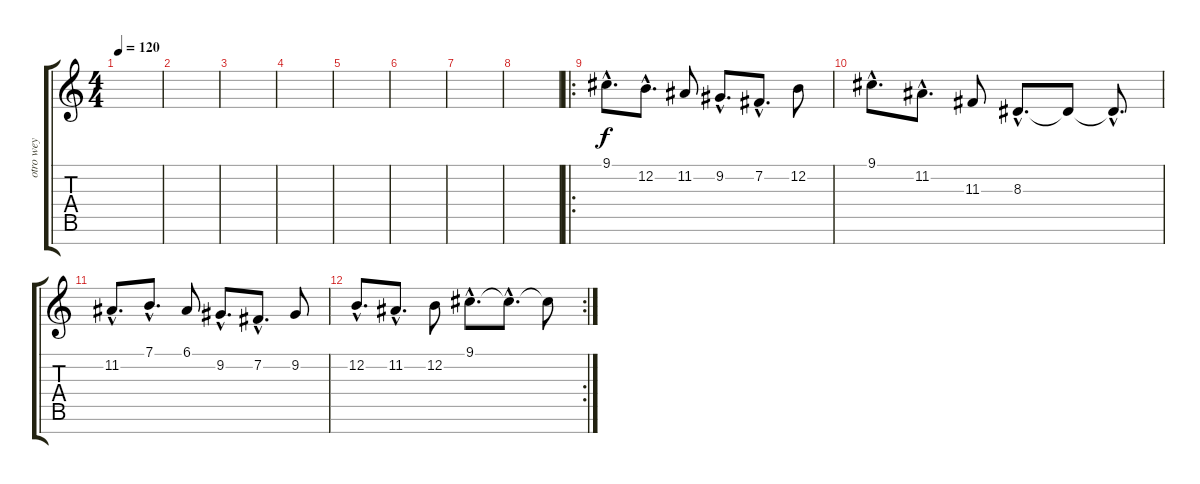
\track ("otro wey" "otro wey") {instrument violin}
\staff {score tabs}
\tuning (E4 B3 G3 D3 A2 E2 B1) {hide}
\ts (4 4)
\tempo 120
\clef g2
\ks c
|
|
|
|
|
|
|
|
\ro
9.1{hac}.8{d} 12.2{hac}.8{d} 11.2.8 9.2{hac}.8{d} 7.2{hac}.8{d} 12.2.8 |
9.1{hac}.8{d} 11.2{hac}.8{d} 11.3.8 8.3{hac}.8{d} 8.3{t}.8 8.3{hac t}.8{d} |
11.2{hac}.8{d} 7.1{hac}.8{d} 6.1.8 9.2{hac}.8{d} 7.2{hac}.8{d} 9.2.8 |
\rc 2
12.2{hac}.8{d} 11.2{hac}.8{d} 12.2.8 9.1{hac}.8{d} 9.1{hac t}.8{d} 9.1{t}.8
